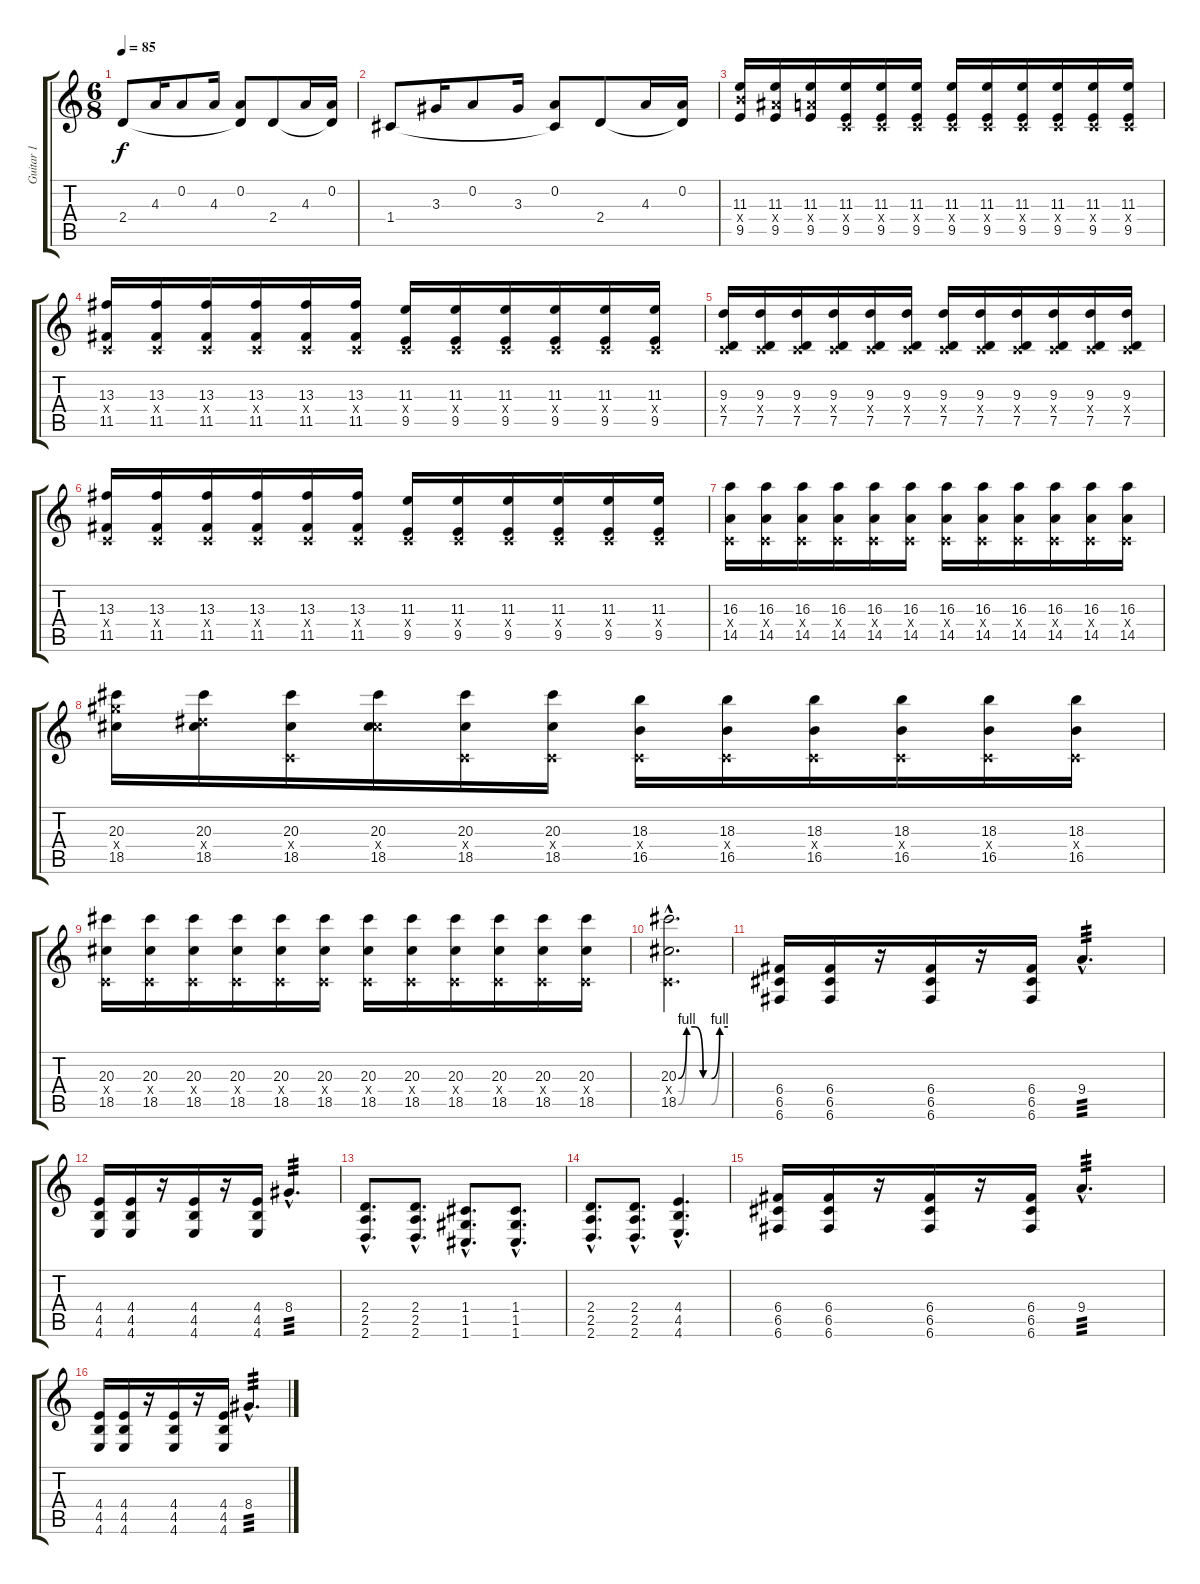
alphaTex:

\track ("Guitar 1" "Guitar 1") {instrument electricguitarclean}
\staff {score tabs}
\tuning (D4 A3 F3 C3 G2 C2) {hide}
\ts (6 8)
\tempo 85
\clef g2
\ks c
2.4.8{dy f} 4.3.16 0.2.8 4.3.16 (0.2 2.4{t}).8 2.4.8 4.3.16 (0.2 2.4{t}).16 |
1.4.8 3.3.16 0.2.8 3.3.16 (0.2 1.4{t}).8 2.4.8 4.3.16 (0.2 2.4{t}).16 |
(11.3 11.4{x} 9.5).16{instrument distortionguitar} (11.3 10.4{x} 9.5).16 (11.3 9.4{x} 9.5).16 (11.3 0.4{x} 9.5).16 (11.3 0.4{x} 9.5).16 (11.3 0.4{x} 9.5).16 (11.3 0.4{x} 9.5).16 (11.3 0.4{x} 9.5).16 (11.3 0.4{x} 9.5).16 (11.3 0.4{x} 9.5).16 (11.3 0.4{x} 9.5).16 (11.3 0.4{x} 9.5).16 |
(13.3 0.4{x} 11.5).16 (13.3 0.4{x} 11.5).16 (13.3 0.4{x} 11.5).16 (13.3 0.4{x} 11.5).16 (13.3 0.4{x} 11.5).16 (13.3 0.4{x} 11.5).16 (11.3 0.4{x} 9.5).16 (11.3 0.4{x} 9.5).16 (11.3 0.4{x} 9.5).16 (11.3 0.4{x} 9.5).16 (11.3 0.4{x} 9.5).16 (11.3 0.4{x} 9.5).16 |
(9.3 0.4{x} 7.5).16 (9.3 0.4{x} 7.5).16 (9.3 0.4{x} 7.5).16 (9.3 0.4{x} 7.5).16 (9.3 0.4{x} 7.5).16 (9.3 0.4{x} 7.5).16 (9.3 0.4{x} 7.5).16 (9.3 0.4{x} 7.5).16 (9.3 0.4{x} 7.5).16 (9.3 0.4{x} 7.5).16 (9.3 0.4{x} 7.5).16 (9.3 0.4{x} 7.5).16 |
(13.3 0.4{x} 11.5).16 (13.3 0.4{x} 11.5).16 (13.3 0.4{x} 11.5).16 (13.3 0.4{x} 11.5).16 (13.3 0.4{x} 11.5).16 (13.3 0.4{x} 11.5).16 (11.3 0.4{x} 9.5).16 (11.3 0.4{x} 9.5).16 (11.3 0.4{x} 9.5).16 (11.3 0.4{x} 9.5).16 (11.3 0.4{x} 9.5).16 (11.3 0.4{x} 9.5).16 |
(16.3 0.4{x} 14.5).16 (16.3 0.4{x} 14.5).16 (16.3 0.4{x} 14.5).16 (16.3 0.4{x} 14.5).16 (16.3 0.4{x} 14.5).16 (16.3 0.4{x} 14.5).16 (16.3 0.4{x} 14.5).16 (16.3 0.4{x} 14.5).16 (16.3 0.4{x} 14.5).16 (16.3 0.4{x} 14.5).16 (16.3 0.4{x} 14.5).16 (16.3 0.4{x} 14.5).16 |
(20.3 20.4{x} 18.5).16 (20.3 15.4{x} 18.5).16 (20.3 0.4{x} 18.5).16 (20.3 13.4{x} 18.5).16 (20.3 0.4{x} 18.5).16 (20.3 0.4{x} 18.5).16 (18.3 0.4{x} 16.5).16 (18.3 0.4{x} 16.5).16 (18.3 0.4{x} 16.5).16 (18.3 0.4{x} 16.5).16 (18.3 0.4{x} 16.5).16 (18.3 0.4{x} 16.5).16 |
(20.3 0.4{x} 18.5).16{volume 11} (20.3 0.4{x} 18.5).16 (20.3 0.4{x} 18.5).16 (20.3 0.4{x} 18.5).16 (20.3 0.4{x} 18.5).16 (20.3 0.4{x} 18.5).16 (20.3 0.4{x} 18.5).16 (20.3 0.4{x} 18.5).16 (20.3 0.4{x} 18.5).16 (20.3 0.4{x} 18.5).16 (20.3 0.4{x} 18.5).16 (20.3 0.4{x} 18.5).16 |
(20.3{be (custom 0 0 10 4 20 4 30 0 40 0 50 4 60 4) hac} 0.4{hac x} 18.5{be (custom 0 0 10 4 20 4 30 0 40 0 50 4 60 4) hac}).2{d volume 14} |
(6.4 6.5 6.6).16{instrument distortionguitar} (6.4 6.5 6.6).16 r.16 (6.4 6.5 6.6).16 r.16 (6.4 6.5 6.6).16 9.4{hac}.4{d tp 3} |
(4.4 4.5 4.6).16 (4.4 4.5 4.6).16 r.16 (4.4 4.5 4.6).16 r.16 (4.4 4.5 4.6).16 8.4{hac}.4{d tp 3} |
(2.4{hac} 2.5{hac} 2.6{hac}).8{d} (2.4{hac} 2.5{hac} 2.6{hac}).8{d} (1.4{hac} 1.5{hac} 1.6{hac}).8{d} (1.4{hac} 1.5{hac} 1.6{hac}).8{d} |
(2.4{hac} 2.5{hac} 2.6{hac}).8{d} (2.4{hac} 2.5{hac} 2.6{hac}).8{d} (4.4{hac} 4.5{hac} 4.6{hac}).4{d} |
(6.4 6.5 6.6).16 (6.4 6.5 6.6).16 r.16 (6.4 6.5 6.6).16 r.16 (6.4 6.5 6.6).16 9.4{hac}.4{d tp 3} |
(4.4 4.5 4.6).16 (4.4 4.5 4.6).16 r.16 (4.4 4.5 4.6).16 r.16 (4.4 4.5 4.6).16 8.4{hac}.4{d tp 3}
